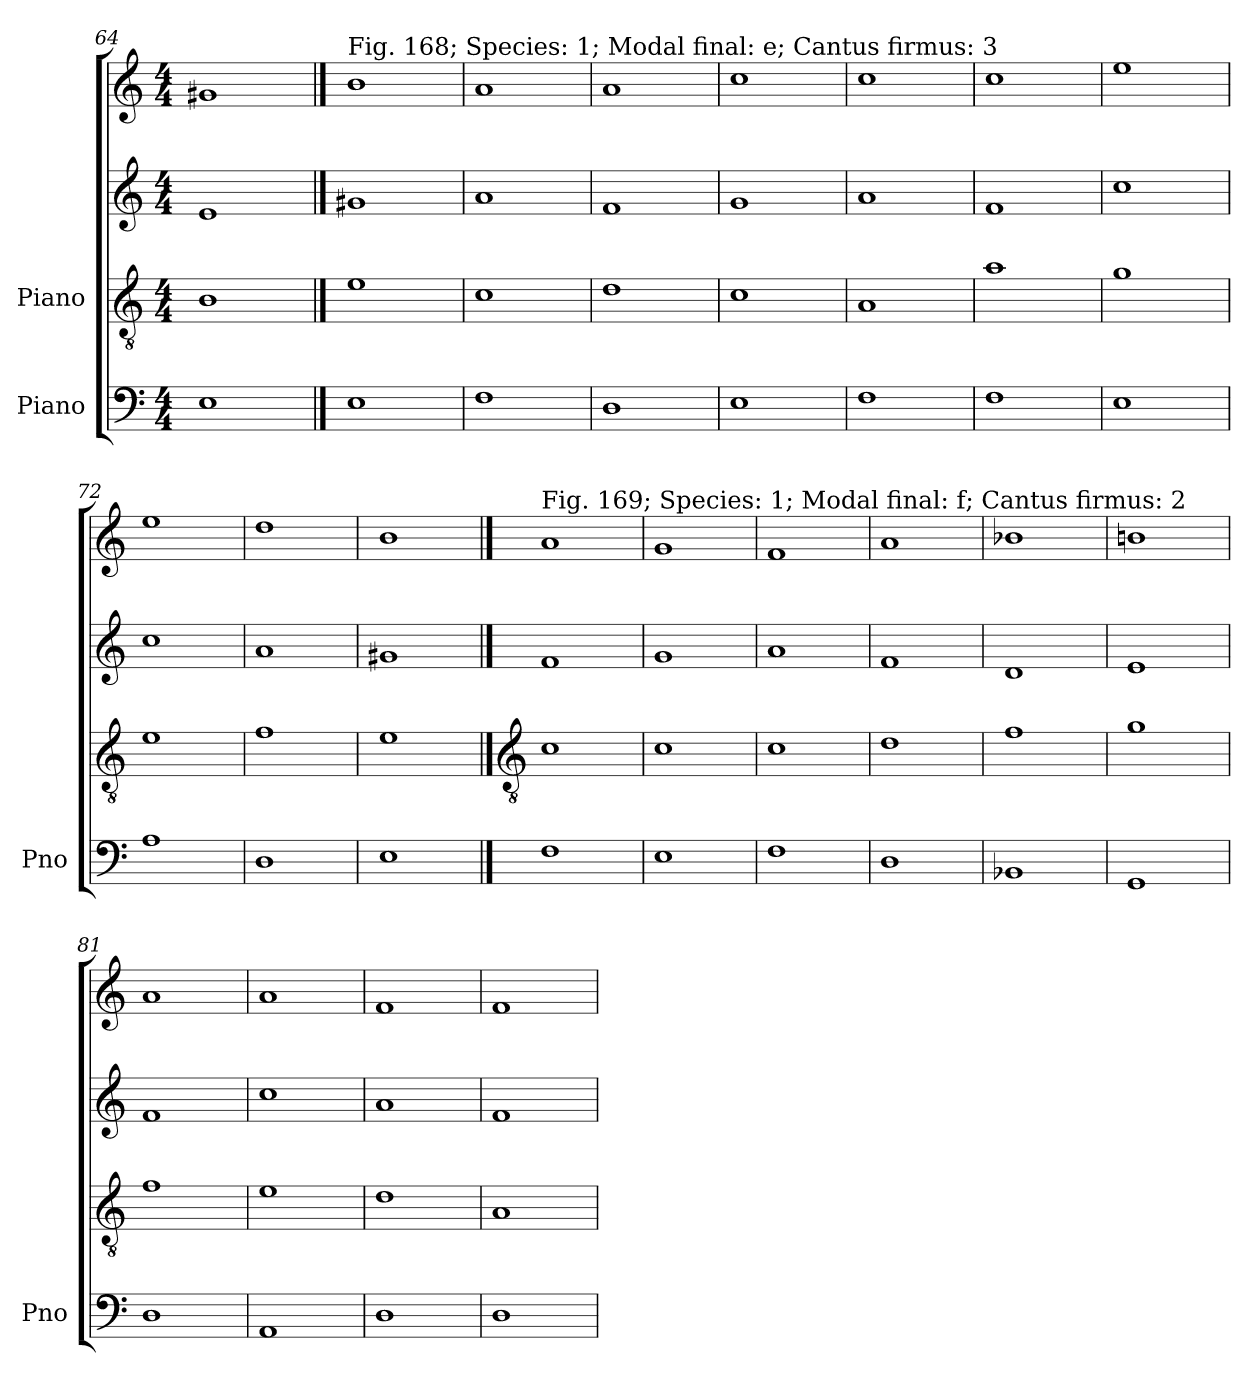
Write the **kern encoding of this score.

**kern	**kern	**kern	**kern
*part4	*part3	*part2	*part1
*staff4	*staff3	*staff2	*staff1
*I"Piano	*I"Piano	*	*
*I'Pno	*	*	*
*clefF4	*clefGv2	*clefG2	*clefG2
*k[]	*k[]	*k[]	*k[]
*M4/4	*M4/4	*M4/4	*M4/4
=64	=64	=64	=64
1E	1B	1e	1g#X
!!LO:PB:g=z
==65	==65	==65	==65
!	!	!	!LO:TX:a:t=Fig. 168; Species&colon; 1; Modal final&colon; e; Cantus firmus&colon; 3
1E	1e	1g#X	1b
=66	=66	=66	=66
1F	1c	1a	1a
=67	=67	=67	=67
1D	1d	1f	1a
=68	=68	=68	=68
1E	1c	1g	1cc
=69	=69	=69	=69
1F	1A	1a	1cc
=70	=70	=70	=70
1F	1a	1f	1cc
=71	=71	=71	=71
1E	1g	1cc	1ee
=72	=72	=72	=72
1A	1e	1cc	1ee
=73	=73	=73	=73
1D	1f	1a	1dd
=74	=74	=74	=74
1E	1e	1g#X	1b
!!LO:LB:g=z
==75	==75	==75	==75
*	*clefGv2	*	*
!	!	!	!LO:TX:a:t=Fig. 169; Species&colon; 1; Modal final&colon; f; Cantus firmus&colon; 2
1F	1c	1f	1a
=76	=76	=76	=76
1E	1c	1g	1g
=77	=77	=77	=77
1F	1c	1a	1f
=78	=78	=78	=78
1D	1d	1f	1a
=79	=79	=79	=79
1BB-X	1f	1d	1b-X
=80	=80	=80	=80
1GG	1g	1e	1bn
=81	=81	=81	=81
1D	1f	1f	1a
=82	=82	=82	=82
1AA	1e	1cc	1a
=83	=83	=83	=83
1D	1d	1a	1f
=84	=84	=84	=84
1D	1A	1f	1f
=	=	=	=
*-	*-	*-	*-
